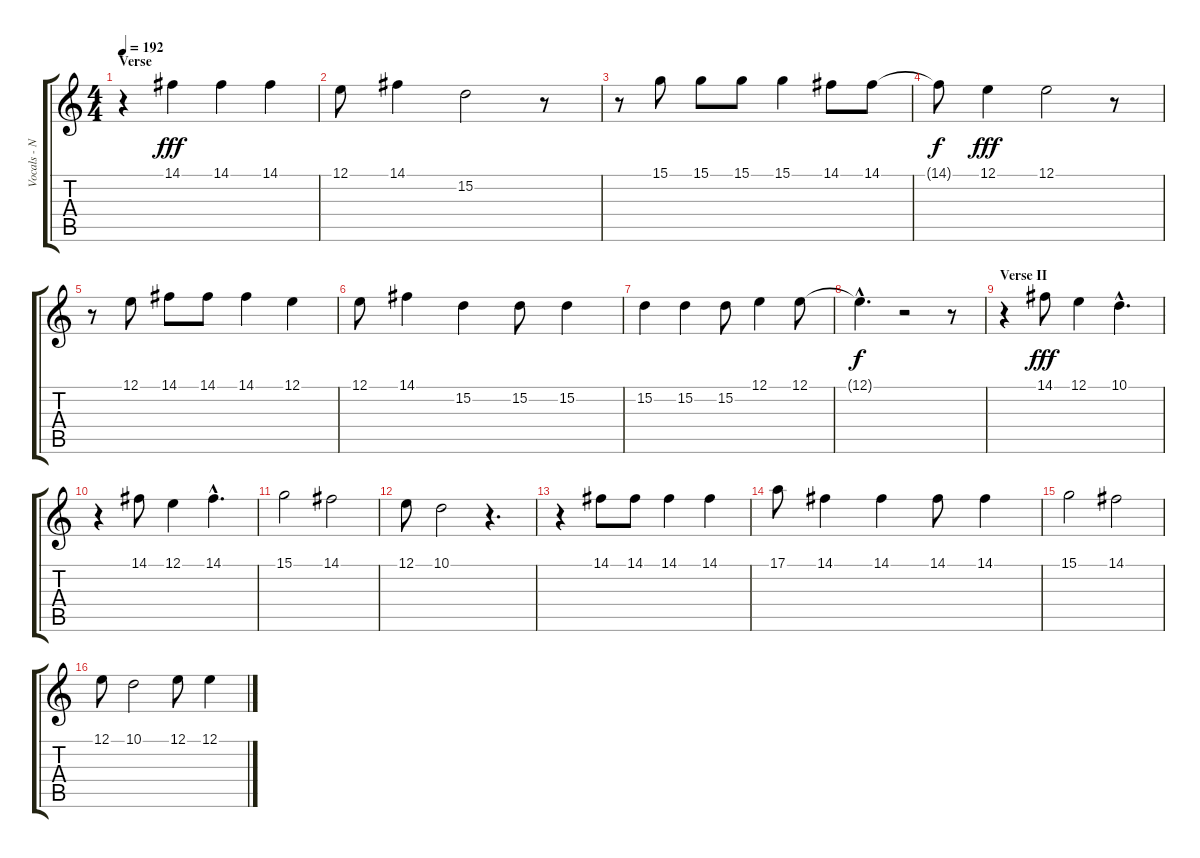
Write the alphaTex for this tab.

\track ("Vocals - Nikola" "Vocals - N") {instrument piccolo}
\staff {score tabs}
\tuning (E4 B3 G3 D3 A2 E2) {hide}
\ts (4 4)
\section ("" "Verse")
\tempo 192
\clef g2
\ks c
r.4{dy f} 14.1.4{dy fff} 14.1.4 14.1.4 |
12.1.8 14.1.4 15.2.2 r.8 |
r.8 15.1.8 15.1.8 15.1.8 15.1.4 14.1.8 14.1.8 |
14.1{t}.8{dy f} 12.1.4{dy fff} 12.1.2 r.8 |
r.8 12.1.8 14.1.8 14.1.8 14.1.4 12.1.4 |
12.1.8 14.1.4 15.2.4 15.2.8 15.2.4 |
15.2.4 15.2.4 15.2.8 12.1.4 12.1.8 |
12.1{hac t}.4{d dy f} r.2 r.8 |
\section ("" "Verse II")
r.4 14.1.8{dy fff} 12.1.4 10.1{hac}.4{d} |
r.4 14.1.8 12.1.4 14.1{hac}.4{d} |
15.1.2 14.1.2 |
12.1.8 10.1.2 r.4{d} |
r.4 14.1.8 14.1.8 14.1.4 14.1.4 |
17.1.8 14.1.4 14.1.4 14.1.8 14.1.4 |
15.1.2 14.1.2 |
12.1.8 10.1.2 12.1.8 12.1.4
